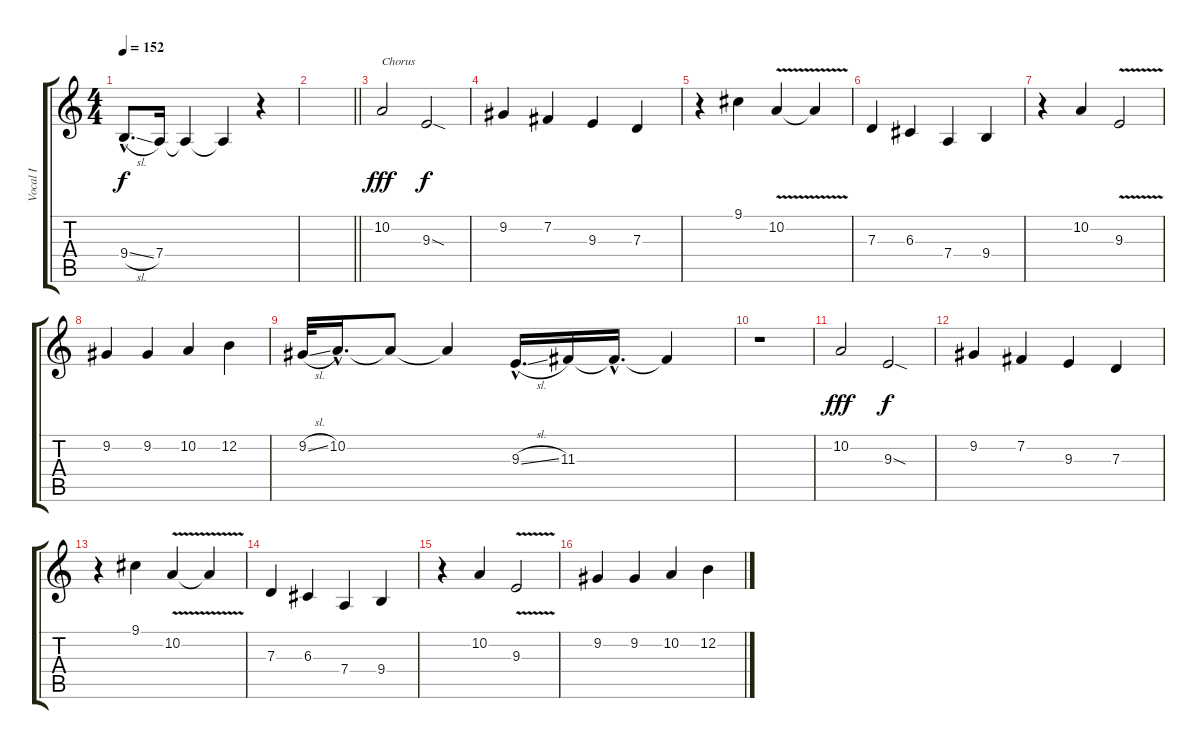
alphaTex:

\track ("Vocal I" "Vocal I") {instrument lead2sawtooth}
\staff {score tabs}
\tuning (E4 B3 G3 D3 A2 E2) {hide}
\ts (4 4)
\tempo 152
\clef g2
\ks c
9.4{sl hac}.8{d dy f} 7.4.16 7.4{t}.4 7.4{t}.4 r.4 |
\barLineRight lightlight
|
10.2.2{txt "Chorus" dy fff} 9.3{sod}.2{dy f} |
9.2.4 7.2.4 9.3.4 7.3.4 |
r.4 9.1.4 10.2{v}.4 10.2{t}.4 |
7.3.4 6.3.4 7.4.4 9.4.4 |
r.4 10.2.4 9.3{v}.2 |
9.2.4 9.2.4 10.2.4 12.2.4 |
9.2{sl}.32 10.2{hac}.16{d} 10.2{t}.8 10.2{t}.4 9.3{sl hac}.16{d} 11.3.16 11.3{hac t}.16{d} 11.3{t}.4 |
r.1 |
10.2.2{dy fff} 9.3{sod}.2{dy f} |
9.2.4 7.2.4 9.3.4 7.3.4 |
r.4 9.1.4 10.2{v}.4 10.2{t}.4 |
7.3.4 6.3.4 7.4.4 9.4.4 |
r.4 10.2.4 9.3{v}.2 |
9.2.4 9.2.4 10.2.4 12.2.4
